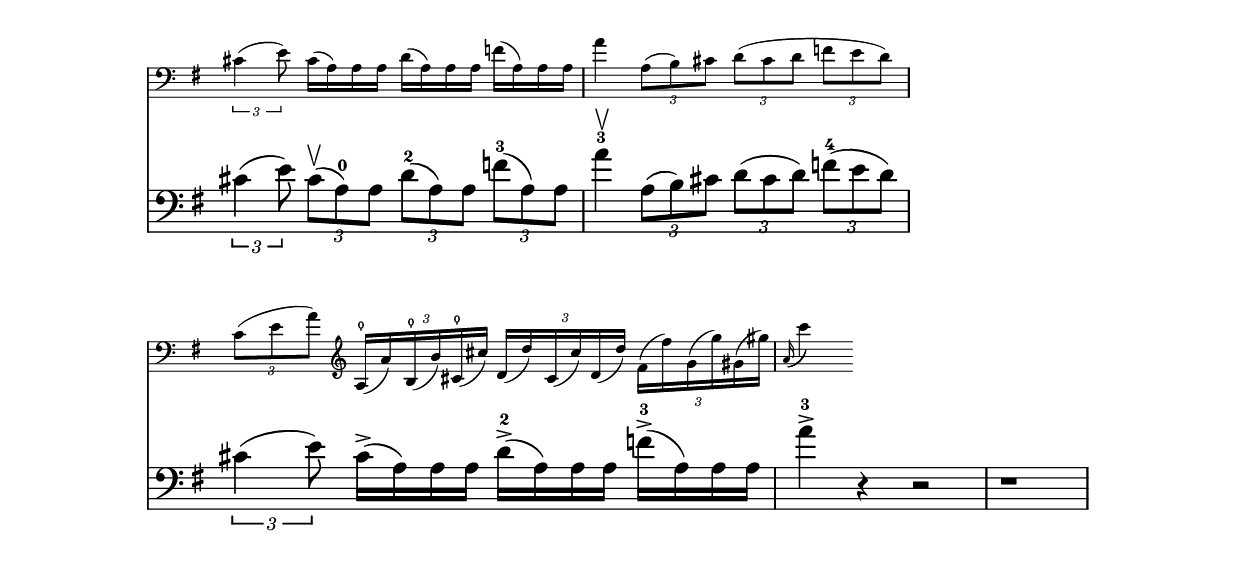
 <<
  \new Staff = ossia \with 
  {
    fontSize = #-3
    \override StaffSymbol #'staff-space = #(magstep -3)
    \override StaffSymbol #'thickness = #(magstep -3)
    \remove "Time_signature_engraver"
  }
  \new Staff \with {\remove "Time_signature_engraver"}  \relative c
    { \clef bass \key g\major 
| \times 2/3 {cis' (e8)} \times 2/3 { cis \upbow (a-0) a} 
| \times 2/3{ d-2 (a) a} \times 2/3 { f'-3 (a,) a} 
| a'4-3 \upbow \times 2/3 {a,8 (b) cis} \times 2/3 { d (cis d)} 
  \times 2/3 {f-4 (e d)}
    }
| \clef bass \context Staff {\key g\major 
  \times 2/3 {cis'4 (e'8)} cis'16 [(a) a a] d' [(a) a a] f' [(a) a a] 
| a'4 \times 2/3 {a8 (b) cis'} \times 2/3 {d' (cis' d'} \times 2/3 {f' e' d')}
                              }
 >>
 <<
  \new Staff = ossia \with
  { 
    fontSize = #-3
    \override StaffSymbol #'staff-space = #(magstep -3)
    \override StaffSymbol #'thickness = #(magstep -3)
    \remove "Time_signature_engraver"
    
  }
  
    \new Staff \with {\remove "Time_signature_engraver"} 
    \relative c 
  { \clef bass \key g\major
| \times 2/3 {cis'4 (e8)}  cis16 \accent (a) a a
  d-2 \accent (a) a a  f'-3 \accent (a,) a a
| a'4-3 \accent r4 r2 
| r1 
    }
  
  \clef bass \context Staff {\key g\major 
| \times 2/3 {c'8 (e' a')} 
  \clef treble \times 2/3 {a16 \thumb (a') b \thumb (b') cis' \thumb (cis'')}
  \times 2/3 {d' (d'') cis' (cis'') d' (d'')} 
  \times 2/3 {fis' (fis'') g' (g'') gis' (gis'')} 
| \appoggiatura a' (c'''4) \stopStaff
                              } 
 >>